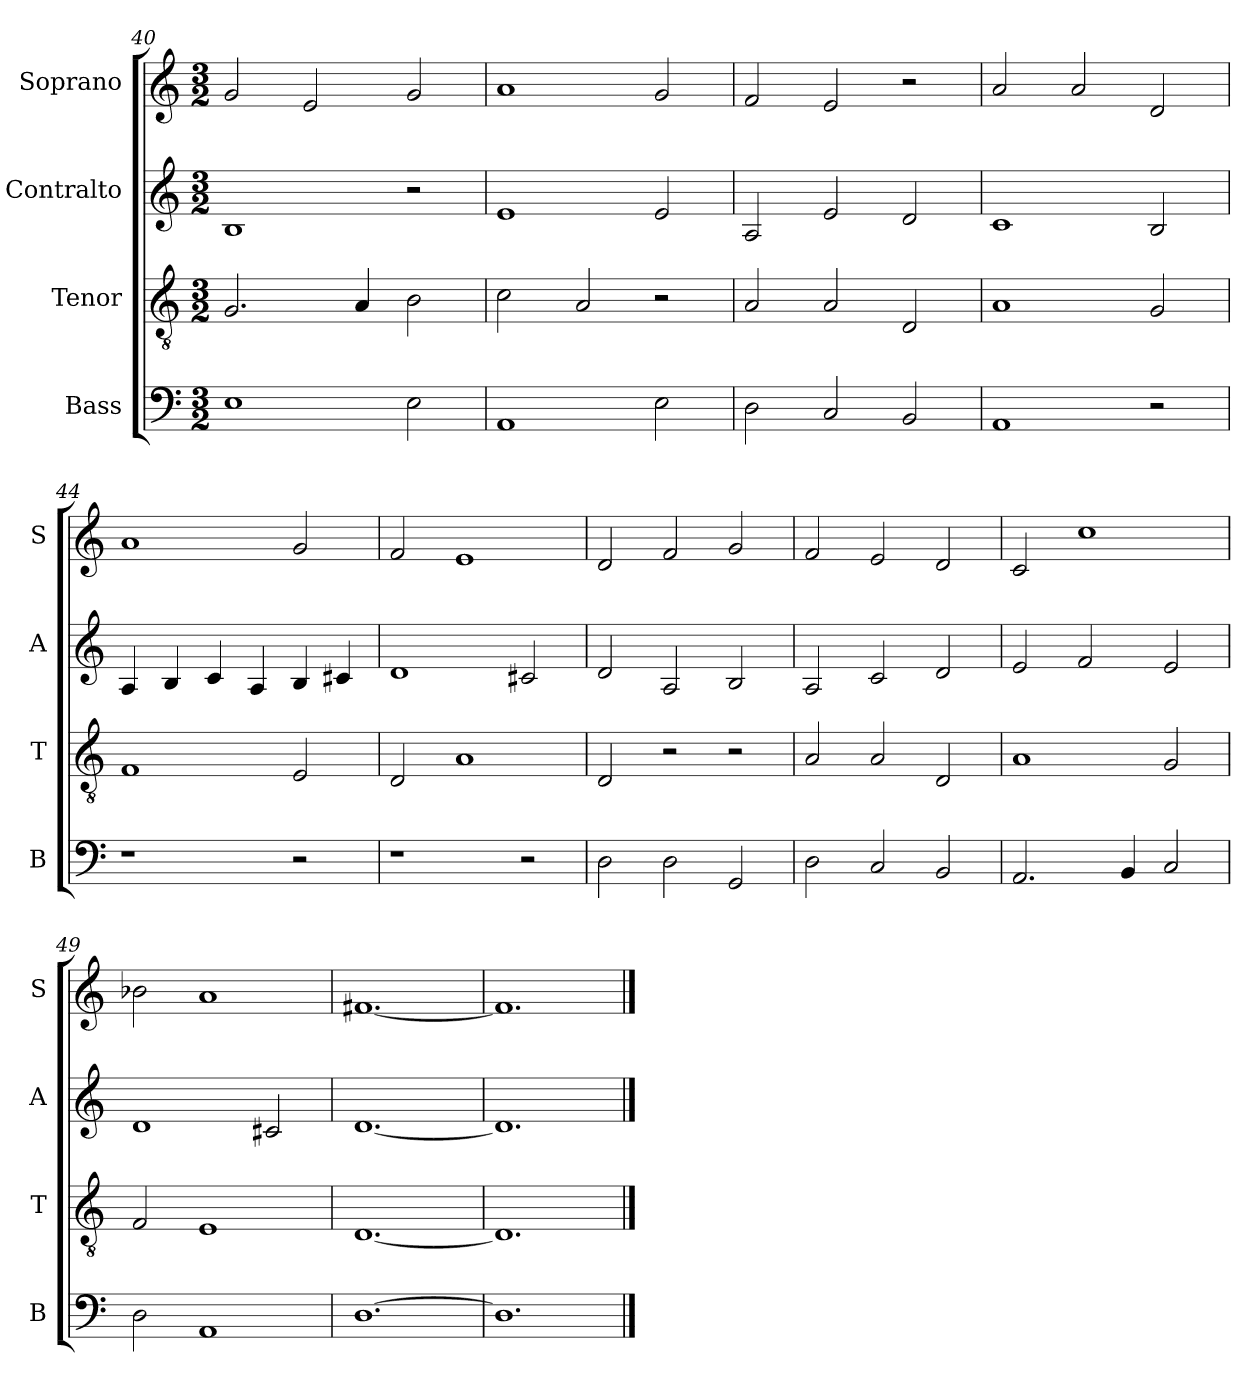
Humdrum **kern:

**kern	**kern	**kern	**kern
*part4	*part3	*part2	*part1
*staff4	*staff3	*staff2	*staff1
*I"Bass	*I"Tenor	*I"Contralto	*I"Soprano
*I'B	*I'T	*I'A	*I'S
*clefF4	*clefGv2	*clefG2	*clefG2
*k[]	*k[]	*k[]	*k[]
*D:dor	*D:dor	*D:dor	*D:dor
*M3/2	*M3/2	*M3/2	*M3/2
=40	=40	=40	=40
1E	2.G	1B	2g
.	.	.	2e
.	4A	.	.
2E	2B	2r	2g
=41	=41	=41	=41
1AA	2c	1e	1a
.	2A	.	.
2E	2r	2e	2g
=42	=42	=42	=42
2D	2A	2A	2f
2C	2A	2e	2e
2BB	2D	2d	2r
=43	=43	=43	=43
1AA	1A	1c	2a
.	.	.	2a
2r	2G	2B	2d
=44	=44	=44	=44
1r	1F	4A	1a
.	.	4B	.
.	.	4c	.
.	.	4A	.
2r	2E	4B	2g
.	.	4c#X	.
=45	=45	=45	=45
1r	2D	1d	2f
.	1A	.	1e
2r	.	2c#X	.
=46	=46	=46	=46
2D	2D	2d	2d
2D	2r	2A	2f
2GG	2r	2B	2g
=47	=47	=47	=47
2D	2A	2A	2f
2C	2A	2c	2e
2BB	2D	2d	2d
=48	=48	=48	=48
2.AA	1A	2e	2c
.	.	2f	1cc
4BB	.	.	.
2C	2G	2e	.
=49	=49	=49	=49
2D	2F	1d	2b-X
1AA	1E	.	1a
.	.	2c#X	.
=50	=50	=50	=50
[1.D	[1.D	[1.d	[1.f#X
=51	=51	=51	=51
1.D]	1.D]	1.d]	1.f#]
==	==	==	==
*-	*-	*-	*-
